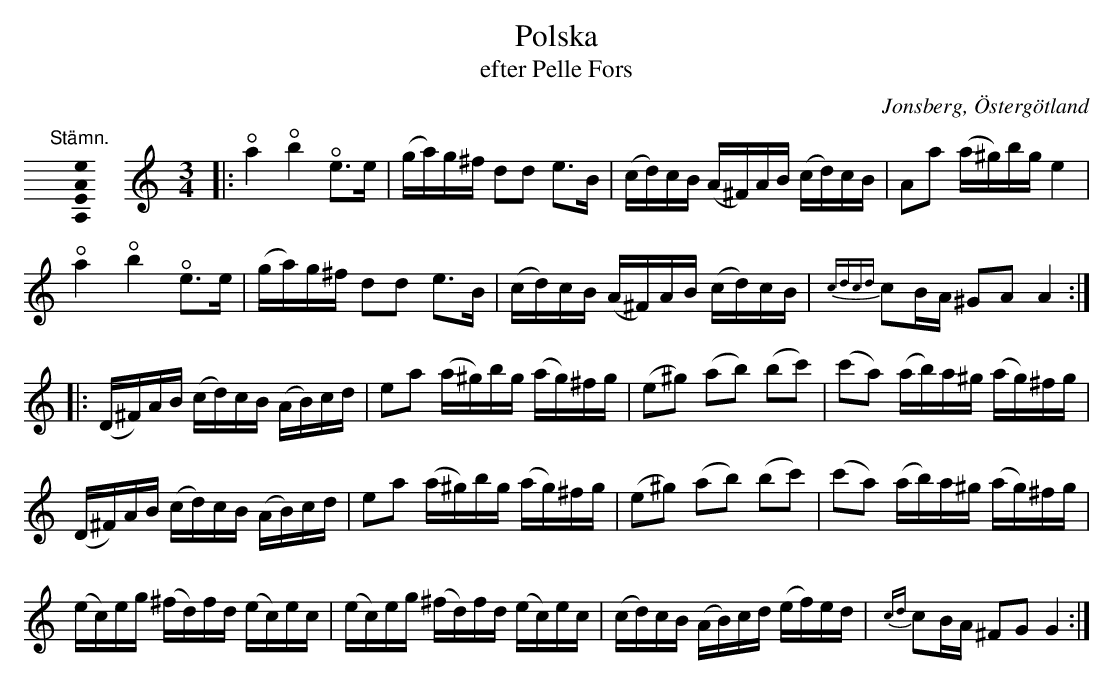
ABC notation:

X:1 b
T:Polska
T:efter Pelle Fors
O:Jonsberg, Östergötland
U:o +open+
M:3/4
L:1/16
M:none
K:Am clef=none
"@-20,30 Stämn."[A,EAe]0 \
[K:Am clef=treble] \
[M:3/4]\
|:oa4 ob4 oe3e|(ga)g^f d2d2 e3B|(cd)cB (A^F)AB (cd)cB|A2a2 (a^g)bg e4|
oa4 ob4 oe3e|(ga)g^f d2d2 e3B|(cd)cB (A^F)AB (cd)cB|{cdcd}c2BA ^G2A2 A4:|
|:(D^F)AB (cd)cB (AB)cd|e2a2 (a^g)bg (ag)^fg|(e2^g2) (a2b2) (b2c'2)|(c'2a2) (ab)a^g (ag)^fg|
(D^F)AB (cd)cB (AB)cd|e2a2 (a^g)bg (ag)^fg|(e2^g2) (a2b2) (b2c'2)|(c'2a2) (ab)a^g (ag)^fg|
(ec)eg (^fd)fd (ec)ec|(ec)eg (^fd)fd (ec)ec|(cd)cB (AB)cd (ef)ed|{cd}c2BA ^F2G2 G4:|
